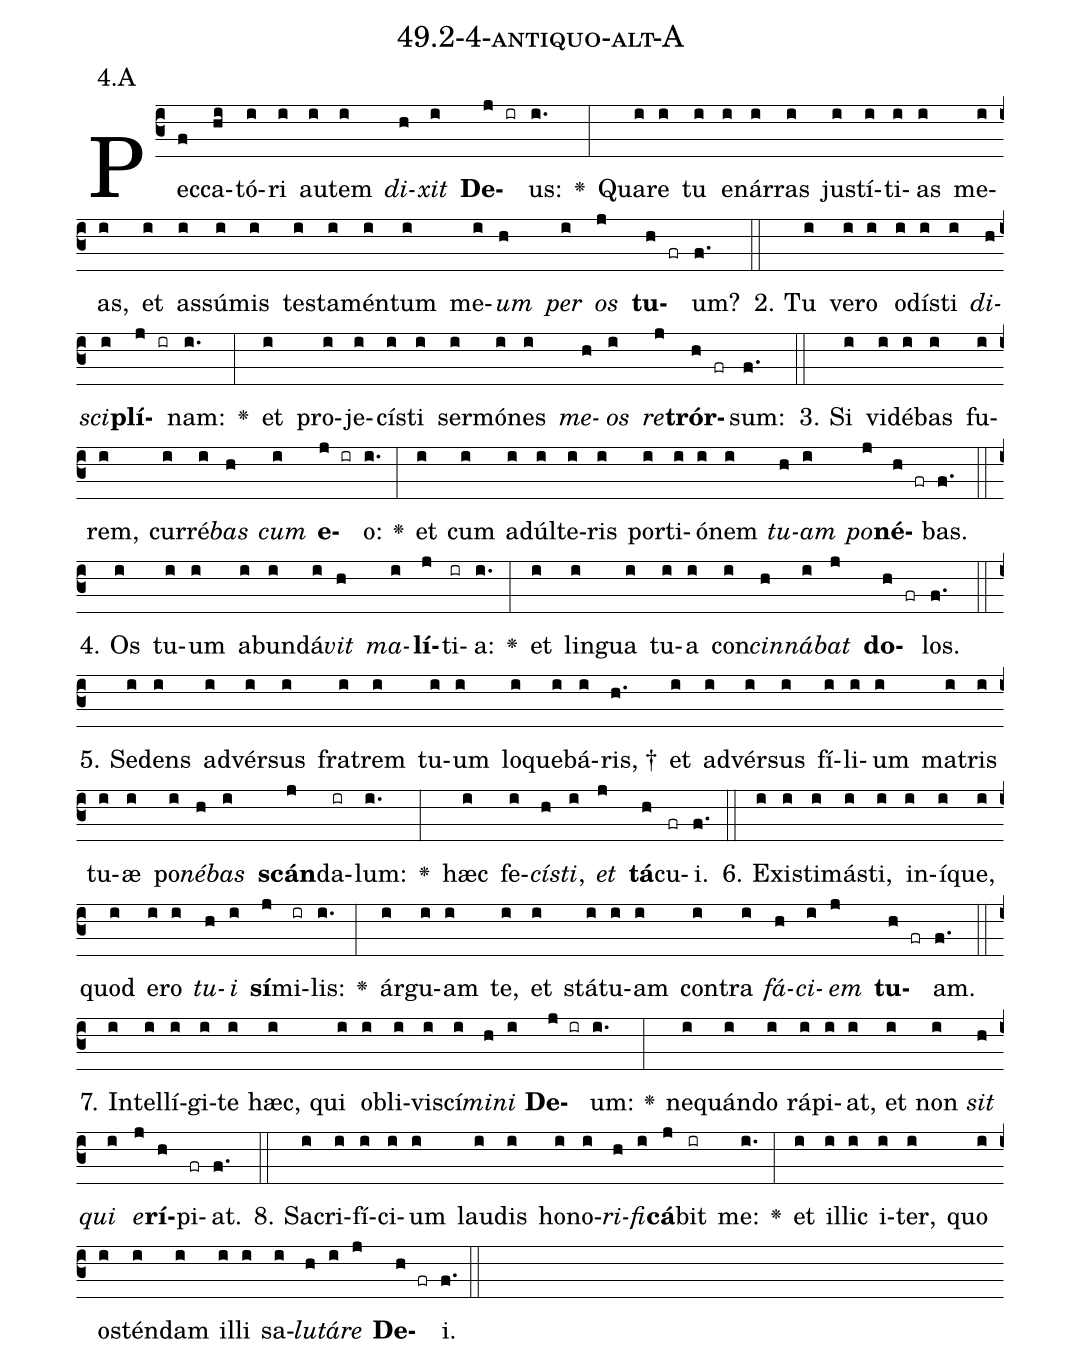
name: 49.2-4-antiquo-alt-A;
annotation: 4.A;
%%
(c3)Pec(f)ca(hi)tó(i)ri(i) au(i)tem(i) <i>di</i>(h)<i>xit</i>(i) <b>De</b>(j ir)us:(i.) <v>\greheightstar</v>(:) Qua(i)re(i) tu(i) e(i)nár(i)ras(i) jus(i)tí(i)ti(i)as(i) me(i)as,(i) et(i) as(i)sú(i)mis(i) tes(i)ta(i)mén(i)tum(i) me(i)<i>um</i>(h) <i>per</i>(i) <i>os</i>(j) <b>tu</b>(h fr)um?(f.) (::)
2. Tu(i) ve(i)ro(i) o(i)dís(i)ti(i) <i>di</i>(h)<i>sci</i>(i)<b>plí</b>(j ir)nam:(i.) <v>\greheightstar</v>(:) et(i) pro(i)je(i)cís(i)ti(i) ser(i)mó(i)nes(i) <i>me</i>(h)<i>os</i>(i) <i>re</i>(j)<b>trór</b>(h fr)sum:(f.) (::)
3. Si(i) vi(i)dé(i)bas(i) fu(i)rem,(i) cur(i)ré(i)<i>bas</i>(h) <i>cum</i>(i) <b>e</b>(j ir)o:(i.) <v>\greheightstar</v>(:) et(i) cum(i) ad(i)úl(i)te(i)ris(i) por(i)ti(i)ó(i)nem(i) <i>tu</i>(h)<i>am</i>(i) <i>po</i>(j)<b>né</b>(h fr)bas.(f.) (::)
4. Os(i) tu(i)um(i) ab(i)un(i)dá(i)<i>vit</i>(h) <i>ma</i>(i)<b>lí</b>(j)ti(ir)a:(i.) <v>\greheightstar</v>(:) et(i) lin(i)gua(i) tu(i)a(i) con(i)<i>cin</i>(h)<i>ná</i>(i)<i>bat</i>(j) <b>do</b>(h fr)los.(f.) (::)
5. Se(i)dens(i) ad(i)vér(i)sus(i) fra(i)trem(i) tu(i)um(i) lo(i)que(i)bá(i)ris, †(h.) et(i) ad(i)vér(i)sus(i) fí(i)li(i)um(i) ma(i)tris(i) tu(i)æ(i) po(i)<i>né</i>(h)<i>bas</i>(i) <b>scán</b>(j)da(ir)lum:(i.) <v>\greheightstar</v>(:) hæc(i) fe(i)<i>cís</i>(h)<i>ti</i>,(i) <i>et</i>(j) <b>tá</b>(h)cu(fr)i.(f.) (::)
6. Ex(i)is(i)ti(i)más(i)ti,(i) in(i)í(i)que,(i) quod(i) e(i)ro(i) <i>tu</i>(h)<i>i</i>(i) <b>sí</b>(j)mi(ir)lis:(i.) <v>\greheightstar</v>(:) ár(i)gu(i)am(i) te,(i) et(i) stá(i)tu(i)am(i) con(i)tra(i) <i>fá</i>(h)<i>ci</i>(i)<i>em</i>(j) <b>tu</b>(h fr)am.(f.) (::)
7. In(i)tel(i)lí(i)gi(i)te(i) hæc,(i) qui(i) ob(i)li(i)vi(i)scí(i)<i>mi</i>(h)<i>ni</i>(i) <b>De</b>(j ir)um:(i.) <v>\greheightstar</v>(:) ne(i)quán(i)do(i) rá(i)pi(i)at,(i) et(i) non(i) <i>sit</i>(h) <i>qui</i>(i) <i>e</i>(j)<b>rí</b>(h)pi(fr)at.(f.) (::)
8. Sa(i)cri(i)fí(i)ci(i)um(i) lau(i)dis(i) ho(i)no(i)<i>ri</i>(h)<i>fi</i>(i)<b>cá</b>(j)bit(ir) me:(i.) <v>\greheightstar</v>(:) et(i) il(i)lic(i) i(i)ter,(i) quo(i) os(i)tén(i)dam(i) il(i)li(i) sa(i)<i>lu</i>(h)<i>tá</i>(i)<i>re</i>(j) <b>De</b>(h fr)i.(f.) (::)
